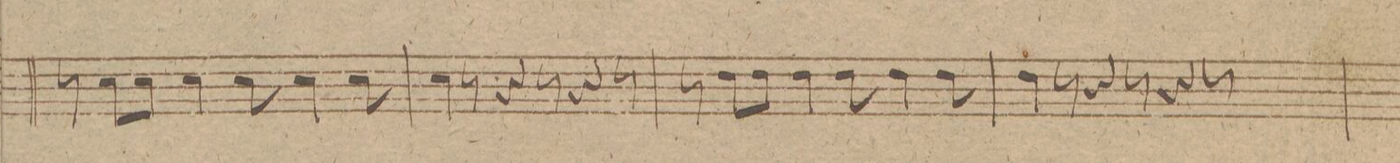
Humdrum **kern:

**kern	**dynam
*I"Corno 2do in G.	*
*clefG2	*
*k[f#]	*
*M9/8	*
8r	.
8g\L	.
8g\J	.
4g\	.
8g\	.
4g\	.
8g\	.
=75	=75
4g\	.
8r	.
4r	.
8r	.
4r	.
8r	.
=76	=76
8r	.
8a\L	.
8a\J	.
4a\	.
8a\	.
4a\	.
8a\	.
=77	=77
4a\	.
8r	.
4r	.
8r	.
4r	.
8r	.
=78	=78
*-	*-
